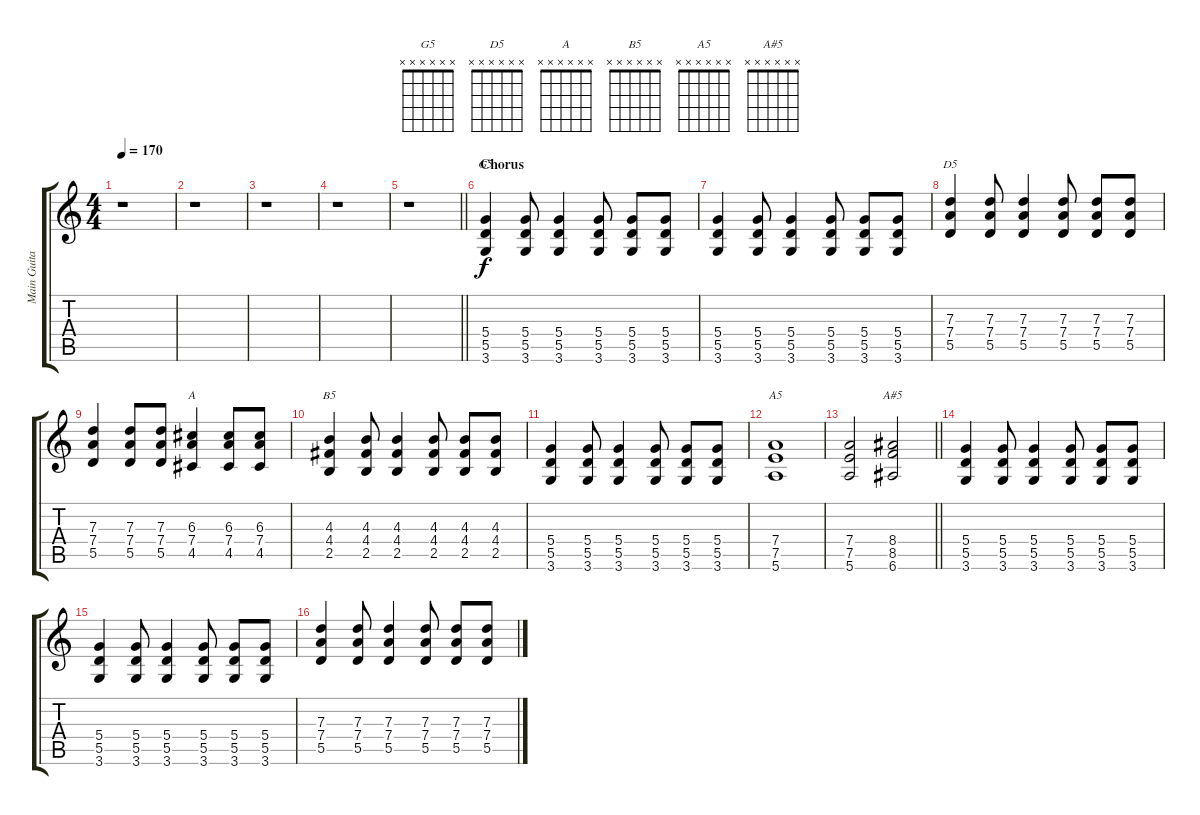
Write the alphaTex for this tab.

\track ("Main Guitar" "Main Guita") {instrument overdrivenguitar}
\staff {score tabs}
\tuning (E4 B3 G3 D3 A2 E2) {hide}
\chord ("G5" x x x x x x)
\chord ("D5" x x x x x x)
\chord ("A" x x x x x x)
\chord ("B5" x x x x x x)
\chord ("A5" x x x x x x)
\chord ("A#5" x x x x x x)
\ts (4 4)
\tempo 170
\clef g2
\ks c
r.1{dy f} |
r.1 |
r.1 |
r.1 |
\barLineRight lightlight
r.1 |
\section ("" "Chorus")
(5.4 5.5 3.6).4{ch "G5"} (5.4 5.5 3.6).8 (5.4 5.5 3.6).4 (5.4 5.5 3.6).8 (5.4 5.5 3.6).8 (5.4 5.5 3.6).8 |
(5.4 5.5 3.6).4 (5.4 5.5 3.6).8 (5.4 5.5 3.6).4 (5.4 5.5 3.6).8 (5.4 5.5 3.6).8 (5.4 5.5 3.6).8 |
(7.3 7.4 5.5).4{ch "D5"} (7.3 7.4 5.5).8 (7.3 7.4 5.5).4 (7.3 7.4 5.5).8 (7.3 7.4 5.5).8 (7.3 7.4 5.5).8 |
(7.3 7.4 5.5).4 (7.3 7.4 5.5).8 (7.3 7.4 5.5).8 (6.3 7.4 4.5).4{ch "A"} (6.3 7.4 4.5).8 (6.3 7.4 4.5).8 |
(4.3 4.4 2.5).4{ch "B5"} (4.3 4.4 2.5).8 (4.3 4.4 2.5).4 (4.3 4.4 2.5).8 (4.3 4.4 2.5).8 (4.3 4.4 2.5).8 |
(5.4 5.5 3.6).4 (5.4 5.5 3.6).8 (5.4 5.5 3.6).4 (5.4 5.5 3.6).8 (5.4 5.5 3.6).8 (5.4 5.5 3.6).8 |
(7.4 7.5 5.6).1{ch "A5"} |
\barLineRight lightlight
(7.4 7.5 5.6).2 (8.4 8.5 6.6).2{ch "A#5"} |
(5.4 5.5 3.6).4 (5.4 5.5 3.6).8 (5.4 5.5 3.6).4 (5.4 5.5 3.6).8 (5.4 5.5 3.6).8 (5.4 5.5 3.6).8 |
(5.4 5.5 3.6).4 (5.4 5.5 3.6).8 (5.4 5.5 3.6).4 (5.4 5.5 3.6).8 (5.4 5.5 3.6).8 (5.4 5.5 3.6).8 |
(7.3 7.4 5.5).4 (7.3 7.4 5.5).8 (7.3 7.4 5.5).4 (7.3 7.4 5.5).8 (7.3 7.4 5.5).8 (7.3 7.4 5.5).8
